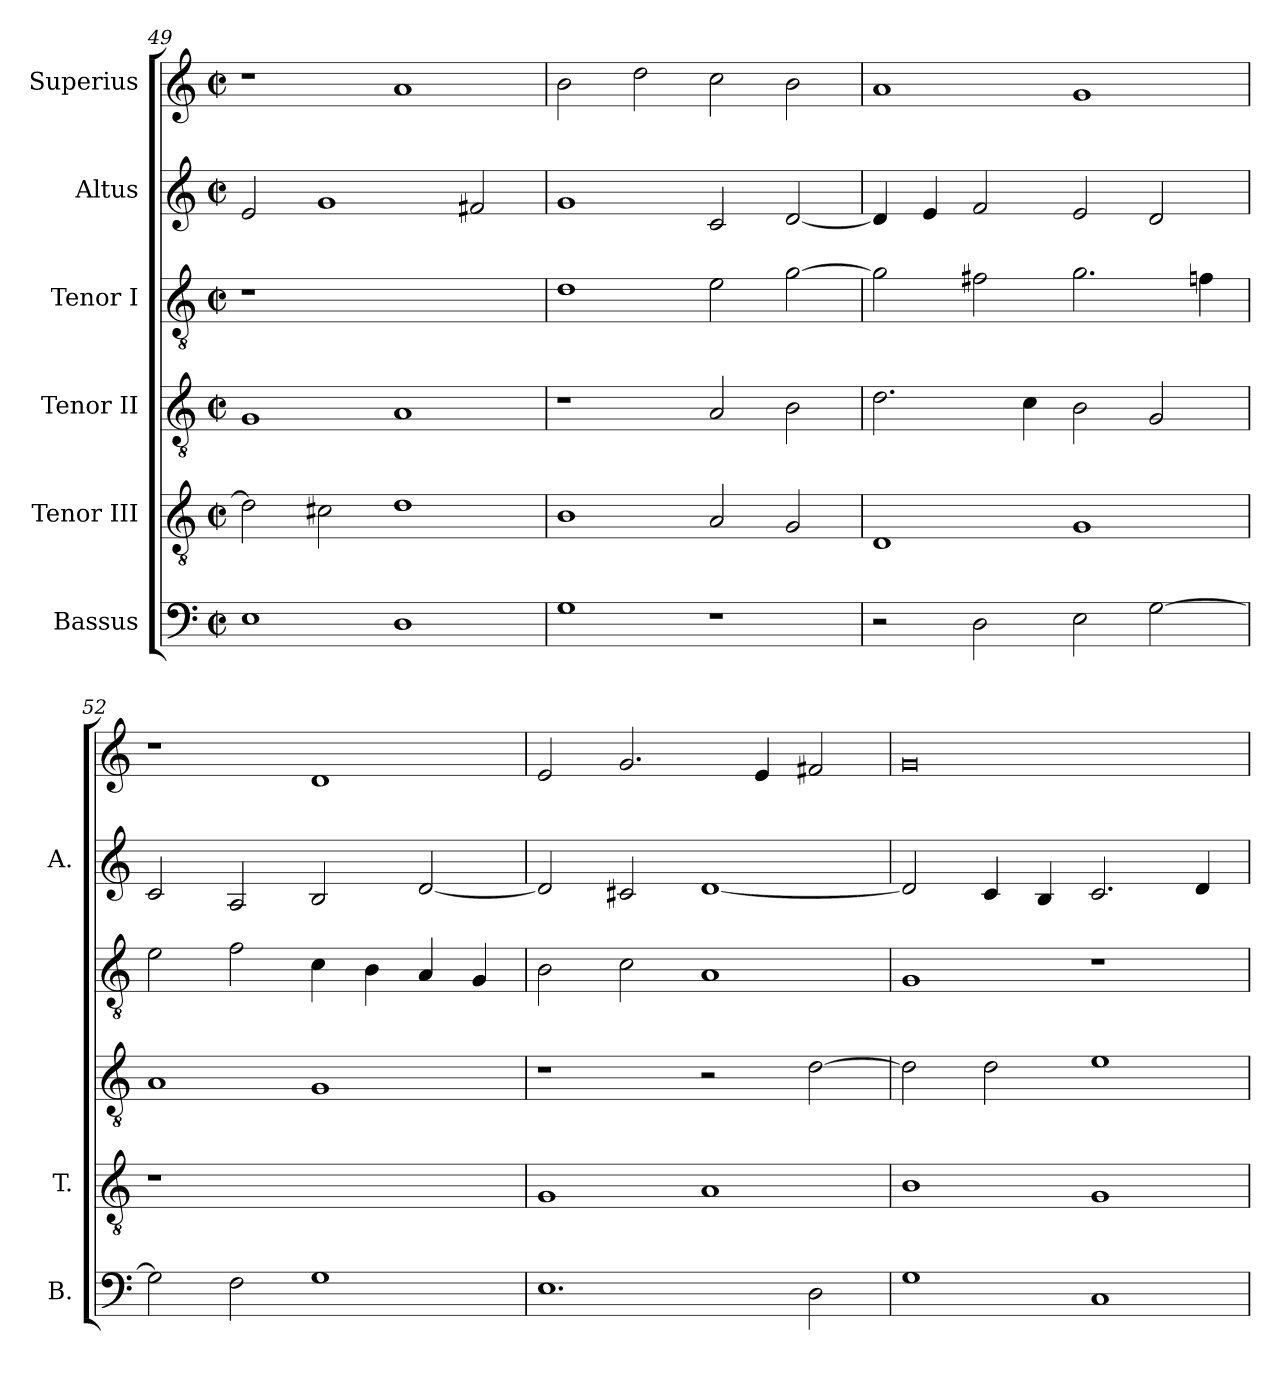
**kern	**kern	**kern	**kern	**kern	**kern
*part6	*part5	*part4	*part3	*part2	*part1
*staff6	*staff5	*staff4	*staff3	*staff2	*staff1
*I"Bassus	*I"Tenor III	*I"Tenor II	*I"Tenor I	*I"Altus	*I"Superius
*I'B.	*I'T.	*	*	*I'A.	*
*clefF4	*clefGv2	*clefGv2	*clefGv2	*clefG2	*clefG2
*	*ITrd7c12	*ITrd7c12	*ITrd7c12	*	*
*k[]	*k[]	*k[]	*k[]	*k[]	*k[]
*C:	*C:	*C:	*C:	*C:	*C:
*M2/2	*M2/2	*M2/2	*M2/2	*M2/2	*M2/2
*met(c|)	*met(c|)	*met(c|)	*met(c|)	*met(c|)	*met(c|)
=49	=49	=49	=49	=49	=49
!	!	!	!LO:N:vis=1	!	!
1Ei	2Di\]	1GGi	1r	2ei/	1r
.	2C#Xi\	.	.	1gi	.
1Di	1Di	1AAi	1ryy	.	1ai
.	.	.	.	2f#Xi/	.
=50	=50	=50	=50	=50	=50
1Gi	1BBi	1r	1Di	1gi	2bi\
.	.	.	.	.	2ddi\
1r	2AAi/	2AAi/	2Ei\	2ci/	2cci\
.	2GGi/	2BBi\	[>2Gi\	[<2di/	2bi\
!!LO:LB:g=z
=51	=51	=51	=51	=51	=51
2r	1DDi	2.Di\	2Gi\]	4di/]	1ai
.	.	.	.	4ei/	.
2Di\	.	.	2F#Xi\	2fi/	.
.	.	4Ci\	.	.	.
2Ei\	1GGi	2BBi\	2.Gi\	2ei/	1gi
[>2Gi\	.	2GGi/	.	2di/	.
.	.	.	4Fi\	.	.
=52	=52	=52	=52	=52	=52
!	!LO:N:vis=1	!	!	!	!
2Gi\]	1r	1AAi	2Ei\	2ci/	1r
2Fi\	.	.	2Fi\	2Ai/	.
1Gi	1ryy	1GGi	4Ci\	2Bi/	1di
.	.	.	4BBi\	.	.
.	.	.	4AAi/	[<2di/	.
.	.	.	4GGi/	.	.
=53	=53	=53	=53	=53	=53
1.Ei	1GGi	1r	2BBi\	2di/]	2ei/
.	.	.	2Ci\	2c#Xi/	2.gi/
.	1AAi	2r	1AAi	[<1di	.
.	.	.	.	.	4ei/
2Di\	.	[>2Di\	.	.	2f#Xi/
=54	=54	=54	=54	=54	=54
1Gi	1BBi	2Di\]	1GGi	2di/]	0gi
.	.	2Di\	.	4ci/	.
.	.	.	.	4Bi/	.
1Ci	1GGi	1Ei	1r	2.ci/	.
.	.	.	.	4di/	.
=	=	=	=	=	=
*-	*-	*-	*-	*-	*-
